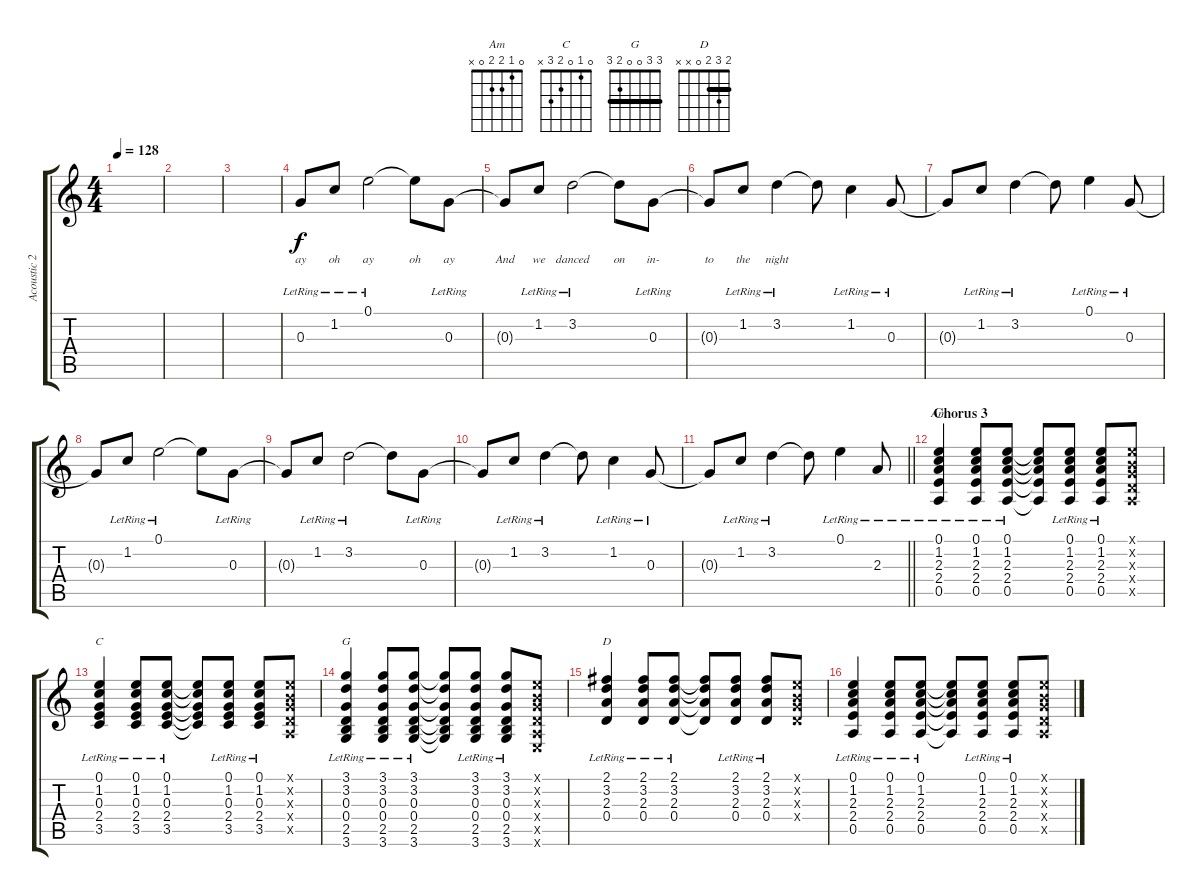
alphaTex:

\track ("Acoustic 2" "Acoustic 2") {instrument acousticguitarsteel}
\staff {score tabs}
\tuning (E4 B3 G3 D3 A2 E2) {hide}
\chord ("Am" 0 1 2 2 0 x)
\chord ("C" 0 1 0 2 3 x)
\chord ("G" 3 3 0 0 2 3) {barre 3}
\chord ("D" 2 3 2 0 x x) {barre 2}
\ts (4 4)
\tempo 128
\clef g2
\ks c
|
|
|
0.3{lr}.8{lyrics (0 "ay") lyrics (1 "") lyrics (2 "") lyrics (3 "") lyrics (4 "")} 1.2{lr}.8{lyrics (0 "oh") lyrics (1 "") lyrics (2 "") lyrics (3 "") lyrics (4 "")} 0.1{lr}.2{lyrics (0 "ay") lyrics (1 "") lyrics (2 "") lyrics (3 "") lyrics (4 "")} 0.1{t}.8{lyrics (0 "oh") lyrics (1 "") lyrics (2 "") lyrics (3 "") lyrics (4 "")} 0.3{lr}.8{lyrics (0 "ay") lyrics (1 "") lyrics (2 "") lyrics (3 "") lyrics (4 "")} |
0.3{t}.8{lyrics (0 "And") lyrics (1 "") lyrics (2 "") lyrics (3 "") lyrics (4 "")} 1.2{lr}.8{lyrics (0 "we") lyrics (1 "") lyrics (2 "") lyrics (3 "") lyrics (4 "")} 3.2{lr}.2{lyrics (0 "danced") lyrics (1 "") lyrics (2 "") lyrics (3 "") lyrics (4 "")} 3.2{t}.8{lyrics (0 "on") lyrics (1 "") lyrics (2 "") lyrics (3 "") lyrics (4 "")} 0.3{lr}.8{lyrics (0 "in-") lyrics (1 "") lyrics (2 "") lyrics (3 "") lyrics (4 "")} |
0.3{t}.8{lyrics (0 "to") lyrics (1 "") lyrics (2 "") lyrics (3 "") lyrics (4 "")} 1.2{lr}.8{lyrics (0 "the") lyrics (1 "") lyrics (2 "") lyrics (3 "") lyrics (4 "")} 3.2{lr}.4{lyrics (0 "night") lyrics (1 "") lyrics (2 "") lyrics (3 "") lyrics (4 "")} 3.2{t}.8 1.2{lr}.4 0.3{lr}.8 |
0.3{t}.8 1.2{lr}.8 3.2{lr}.4 3.2{t}.8 0.1{lr}.4 0.3{lr}.8 |
0.3{t}.8{beam Up} 1.2{lr}.8 0.1{lr}.2 0.1{t}.8 0.3{lr}.8 |
0.3{t}.8 1.2{lr}.8 3.2{lr}.2 3.2{t}.8 0.3{lr}.8 |
0.3{t}.8 1.2{lr}.8 3.2{lr}.4 3.2{t}.8 1.2{lr}.4 0.3{lr}.8 |
\barLineRight lightlight
0.3{t}.8 1.2{lr}.8 3.2{lr}.4 3.2{t}.8 0.1{lr}.4 2.3{lr}.8 |
\section ("" "Chorus 3")
(0.1{lr} 1.2{lr} 2.3{lr} 2.4{lr} 0.5{lr}).4{ch "Am"} (0.1{lr} 1.2{lr} 2.3{lr} 2.4{lr} 0.5{lr}).8 (0.1{lr} 1.2{lr} 2.3{lr} 2.4{lr} 0.5{lr}).8 (0.1{t} 1.2{t} 2.3{t} 2.4{t} 0.5{t}).8 (0.1{lr} 1.2{lr} 2.3{lr} 2.4{lr} 0.5{lr}).8 (0.1{lr} 1.2{lr} 2.3{lr} 2.4{lr} 0.5{lr}).8 (0.1{x} 0.2{x} 0.3{x} 0.4{x} 0.5{x}).8 |
(0.1{lr} 1.2{lr} 0.3{lr} 2.4{lr} 3.5{lr}).4{ch "C"} (0.1{lr} 1.2{lr} 0.3{lr} 2.4{lr} 3.5{lr}).8 (0.1{lr} 1.2{lr} 0.3{lr} 2.4{lr} 3.5{lr}).8 (0.1{t} 1.2{t} 0.3{t} 2.4{t} 3.5{t}).8 (0.1{lr} 1.2{lr} 0.3{lr} 2.4{lr} 3.5{lr}).8 (0.1{lr} 1.2{lr} 0.3{lr} 2.4{lr} 3.5{lr}).8 (0.1{x} 0.2{x} 0.3{x} 0.4{x} 0.5{x}).8 |
(3.1{lr} 3.2{lr} 0.3{lr} 0.4{lr} 2.5{lr} 3.6{lr}).4{ch "G"} (3.1{lr} 3.2{lr} 0.3{lr} 0.4{lr} 2.5{lr} 3.6{lr}).8 (3.1{lr} 3.2{lr} 0.3{lr} 0.4{lr} 2.5{lr} 3.6{lr}).8 (3.1{t} 3.2{t} 0.3{t} 0.4{t} 2.5{t} 3.6{t}).8 (3.1{lr} 3.2{lr} 0.3{lr} 0.4{lr} 2.5{lr} 3.6{lr}).8 (3.1{lr} 3.2{lr} 0.3{lr} 0.4{lr} 2.5{lr} 3.6{lr}).8 (0.1{x} 0.2{x} 0.3{x} 0.4{x} 0.5{x} 0.6{x}).8 |
(2.1{lr} 3.2{lr} 2.3{lr} 0.4{lr}).4{ch "D"} (2.1{lr} 3.2{lr} 2.3{lr} 0.4{lr}).8 (2.1{lr} 3.2{lr} 2.3{lr} 0.4{lr}).8 (2.1{t} 3.2{t} 2.3{t} 0.4{t}).8 (2.1{lr} 3.2{lr} 2.3{lr} 0.4{lr}).8 (2.1{lr} 3.2{lr} 2.3{lr} 0.4{lr}).8 (0.1{x} 0.2{x} 0.3{x} 0.4{x}).8 |
(0.1{lr} 1.2{lr} 2.3{lr} 2.4{lr} 0.5{lr}).4 (0.1{lr} 1.2{lr} 2.3{lr} 2.4{lr} 0.5{lr}).8 (0.1{lr} 1.2{lr} 2.3{lr} 2.4{lr} 0.5{lr}).8 (0.1{t} 1.2{t} 2.3{t} 2.4{t} 0.5{t}).8 (0.1{lr} 1.2{lr} 2.3{lr} 2.4{lr} 0.5{lr}).8 (0.1{lr} 1.2{lr} 2.3{lr} 2.4{lr} 0.5{lr}).8 (0.1{x} 0.2{x} 0.3{x} 0.4{x} 0.5{x}).8
